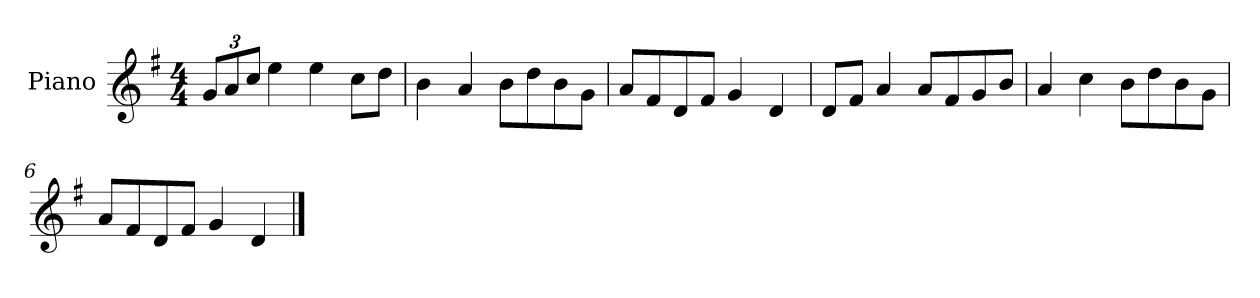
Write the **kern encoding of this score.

**kern
*part1
*staff1
*I"Piano
*I'P-no
*clefG2
*k[f#]
*M4/4
*MM90
*Xbrackettup
=1
12g/L
12a/
12cc/J
4ee\
4ee\
8cc\L
8dd\J
=2
4b\
4a/
8b\L
8dd\
8b\
8g\J
=3
8a/L
8f#/
8d/
8f#/J
4g/
4d/
=4
8d/L
8f#/J
4a/
8a/L
8f#/
8g/
8b/J
=5
4a/
4cc\
8b\L
8dd\
8b\
8g\J
=6
8a/L
8f#/
8d/
8f#/J
4g/
4d/
==
*-
